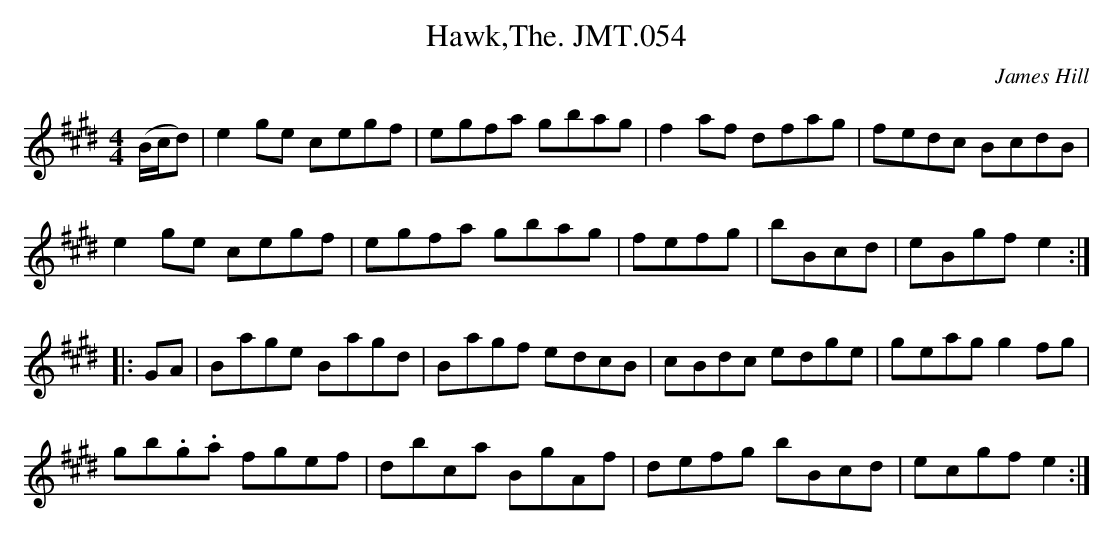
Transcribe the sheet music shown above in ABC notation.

X:1
T:Hawk,The. JMT.054
M:4/4
L:1/8
C:James Hill
K:E
(B/c/d)|e2ge c-egf|e-gfa g-bag|f2af d-fag|f-edc B-cdB|!
e2ge c-egf|e-gfa g-bag|f-efg|b-Bcd|e-Bgfe2:|!
|:GA|B-age B-agd|B-agf e-dcB|c-Bdc e-dge|g-eagg2fg|!
g-b.g.a f-gef|d-bca B-gAf|d-efg b-Bcd|e-cgfe2:|]
